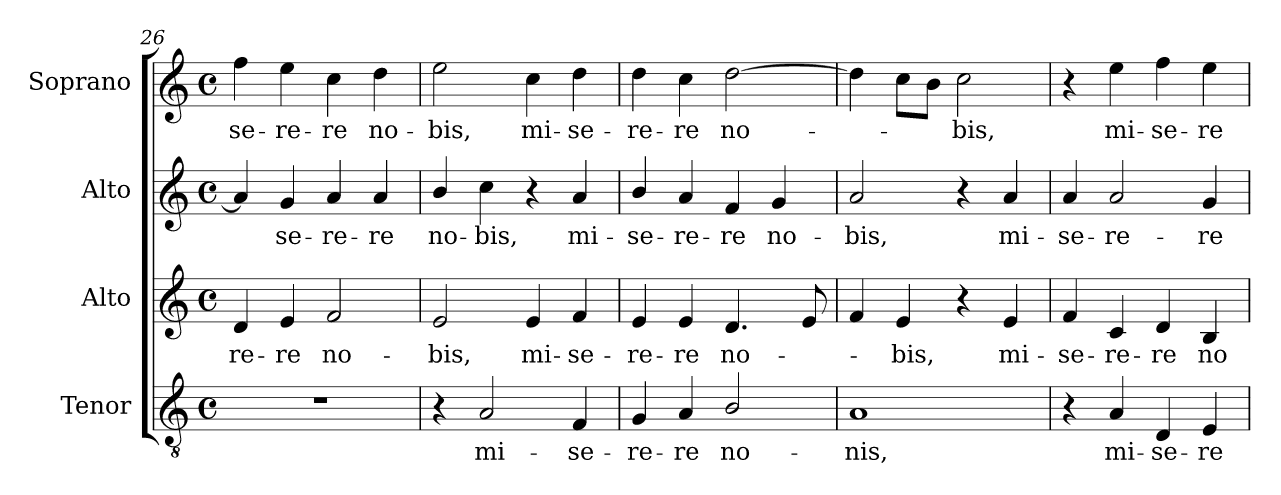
**kern	**text	**kern	**text	**kern	**text	**kern	**text
*part4	*part4	*part3	*part3	*part2	*part2	*part1	*part1
*staff4	*staff4	*staff3	*staff3	*staff2	*staff2	*staff1	*staff1
*I"Tenor	*	*I"Alto	*	*I"Alto	*	*I"Soprano	*
*I'T.	*	*I'A.	*	*I'A.	*	*I'S.	*
*clefGv2	*	*clefG2	*	*clefG2	*	*clefG2	*
*ITrd7c12	*	*	*	*	*	*	*
*k[]	*	*k[]	*	*k[]	*	*k[]	*
*C:	*	*C:	*	*C:	*	*C:	*
*M4/4	*	*M4/4	*	*M4/4	*	*M4/4	*
*met(c)	*	*met(c)	*	*met(c)	*	*met(c)	*
=26	=26	=26	=26	=26	=26	=26	=26
!	!	!	!LO:LY:b:color=#000000	!	!	!	!
!	!	!	!	!	!	!	!LO:LY:b:color=#000000
1r	.	4di/	-re-	4ai/]	.	4ffi\	-se-
!	!	!	!LO:LY:b:color=#000000	!	!	!	!
!	!	!	!	!	!LO:LY:b:color=#000000	!	!
!	!	!	!	!	!	!	!LO:LY:b:color=#000000
.	.	4ei/	-re	4gi/	-se-	4eei\	-re-
!	!	!	!LO:LY:b:color=#000000	!	!	!	!
!	!	!	!	!	!LO:LY:b:color=#000000	!	!
!	!	!	!	!	!	!	!LO:LY:b:color=#000000
.	.	2fi/	no-	4ai/	-re-	4cci\	-re
!	!	!	!	!	!LO:LY:b:color=#000000	!	!
!	!	!	!	!	!	!	!LO:LY:b:color=#000000
.	.	.	.	4ai/	-re	4ddi\	no-
!!LO:LB:g=z
=27	=27	=27	=27	=27	=27	=27	=27
!	!	!	!LO:LY:b:color=#000000	!	!	!	!
!	!	!	!	!	!LO:LY:b:color=#000000	!	!
!	!	!	!	!	!	!	!LO:LY:b:color=#000000
4r	.	2ei/	-bis,	4bi/	no-	2eei\	-bis,
!	!LO:LY:b:color=#000000	!	!	!	!	!	!
!	!	!	!	!	!LO:LY:b:color=#000000	!	!
2AAi/	mi-	.	.	4cci\	-bis,	.	.
!	!	!	!LO:LY:b:color=#000000	!	!	!	!
!	!	!	!	!	!	!	!LO:LY:b:color=#000000
.	.	4ei/	mi-	4r	.	4cci\	mi-
!	!LO:LY:b:color=#000000	!	!	!	!	!	!
!	!	!	!LO:LY:b:color=#000000	!	!	!	!
!	!	!	!	!	!LO:LY:b:color=#000000	!	!
!	!	!	!	!	!	!	!LO:LY:b:color=#000000
4FFi/	-se-	4fi/	-se-	4ai/	mi-	4ddi\	-se-
=28	=28	=28	=28	=28	=28	=28	=28
!	!LO:LY:b:color=#000000	!	!	!	!	!	!
!	!	!	!LO:LY:b:color=#000000	!	!	!	!
!	!	!	!	!	!LO:LY:b:color=#000000	!	!
!	!	!	!	!	!	!	!LO:LY:b:color=#000000
4GGi/	-re-	4ei/	-re-	4bi/	-se-	4ddi\	-re-
!	!LO:LY:b:color=#000000	!	!	!	!	!	!
!	!	!	!LO:LY:b:color=#000000	!	!	!	!
!	!	!	!	!	!LO:LY:b:color=#000000	!	!
!	!	!	!	!	!	!	!LO:LY:b:color=#000000
4AAi/	-re	4ei/	-re	4ai/	-re-	4cci\	-re
!	!LO:LY:b:color=#000000	!	!	!	!	!	!
!	!	!	!LO:LY:b:color=#000000	!	!	!	!
!	!	!	!	!	!LO:LY:b:color=#000000	!	!
!	!	!	!	!	!	!	!LO:LY:b:color=#000000
2BBi/	no-	4.di/	no-	4fi/	-re	[2ddi\	no-
!	!	!	!	!	!LO:LY:b:color=#000000	!	!
.	.	.	.	4gi/	no-	.	.
.	.	8ei/	.	.	.	.	.
=29	=29	=29	=29	=29	=29	=29	=29
!	!LO:LY:b:color=#000000	!	!	!	!	!	!
!	!	!	!	!	!LO:LY:b:color=#000000	!	!
1AAi	-nis,	4fi/	.	2ai/	-bis,	4ddi\]	.
!	!	!	!LO:LY:b:color=#000000	!	!	!	!
.	.	4ei/	-bis,	.	.	8cci\L	.
.	.	.	.	.	.	8bi\J	.
!	!	!	!	!	!	!	!LO:LY:b:color=#000000
.	.	4r	.	4r	.	2cci\	-bis,
!	!	!	!LO:LY:b:color=#000000	!	!	!	!
!	!	!	!	!	!LO:LY:b:color=#000000	!	!
.	.	4ei/	mi-	4ai/	mi-	.	.
=30	=30	=30	=30	=30	=30	=30	=30
!	!	!	!LO:LY:b:color=#000000	!	!	!	!
!	!	!	!	!	!LO:LY:b:color=#000000	!	!
4r	.	4fi/	-se-	4ai/	-se-	4r	.
!	!LO:LY:b:color=#000000	!	!	!	!	!	!
!	!	!	!LO:LY:b:color=#000000	!	!	!	!
!	!	!	!	!	!LO:LY:b:color=#000000	!	!
!	!	!	!	!	!	!	!LO:LY:b:color=#000000
4AAi/	mi-	4ci/	-re-	2ai/	-re-	4eei\	mi-
!	!LO:LY:b:color=#000000	!	!	!	!	!	!
!	!	!	!LO:LY:b:color=#000000	!	!	!	!
!	!	!	!	!	!	!	!LO:LY:b:color=#000000
4DDi/	-se-	4di/	-re	.	.	4ffi\	-se-
!	!LO:LY:b:color=#000000	!	!	!	!	!	!
!	!	!	!LO:LY:b:color=#000000	!	!	!	!
!	!	!	!	!	!LO:LY:b:color=#000000	!	!
!	!	!	!	!	!	!	!LO:LY:b:color=#000000
4EEi/	-re-	4Bi/	no-	4gi/	-re	4eei\	-re-
=	=	=	=	=	=	=	=
*-	*-	*-	*-	*-	*-	*-	*-
